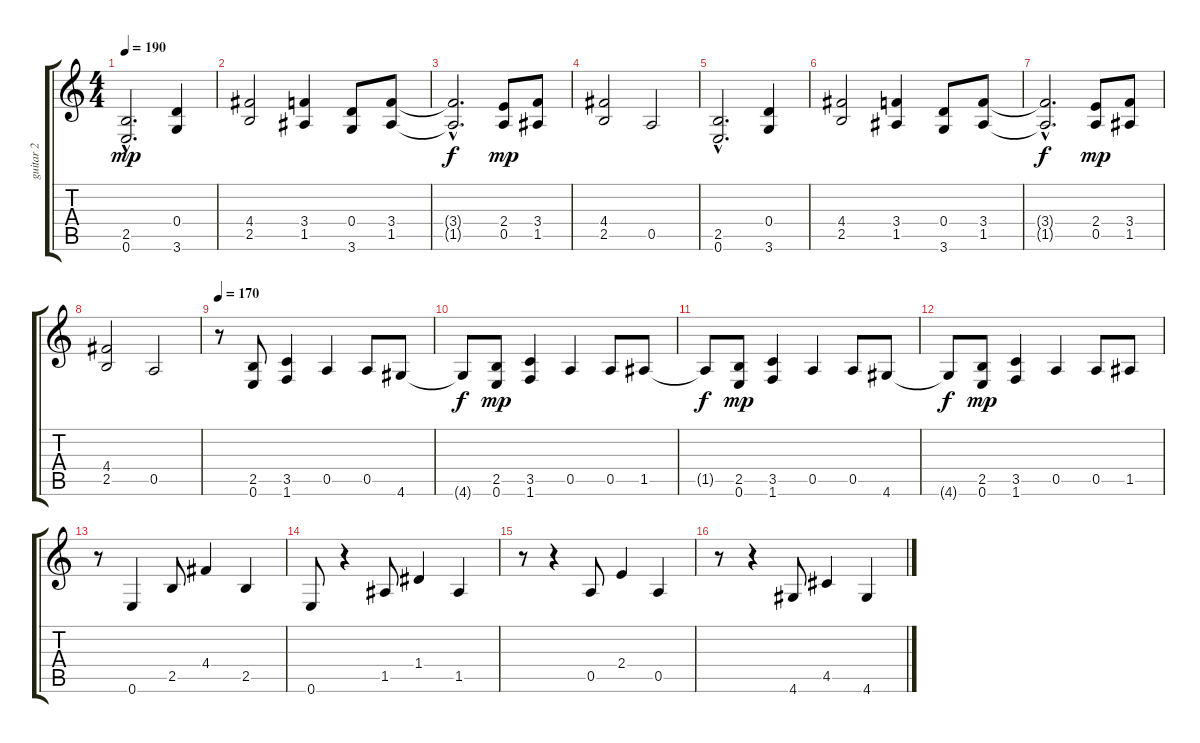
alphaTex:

\track ("guitar 2            " "guitar 2  ") {instrument distortionguitar}
\staff {score tabs}
\tuning (E4 B3 G3 D3 A2 E2) {hide}
\ts (4 4)
\tempo 190
\clef g2
\ks c
(2.5{hac} 0.6{hac}).2{d dy mp} (0.4 3.6).4 |
(4.4 2.5).2 (3.4 1.5).4 (0.4 3.6).8 (3.4 1.5).8 |
(3.4{hac t} 1.5{hac t}).2{d dy f} (2.4 0.5).8{dy mp} (3.4 1.5).8 |
(4.4 2.5).2 0.5.2 |
(2.5{hac} 0.6{hac}).2{d} (0.4 3.6).4 |
(4.4 2.5).2 (3.4 1.5).4 (0.4 3.6).8 (3.4 1.5).8 |
(3.4{hac t} 1.5{hac t}).2{d dy f} (2.4 0.5).8{dy mp} (3.4 1.5).8 |
(4.4 2.5).2 0.5.2 |
\tempo 170
r.8 (2.5 0.6).8 (3.5 1.6).4 0.5.4 0.5.8 4.6.8 |
4.6{t}.8{dy f} (2.5 0.6).8{dy mp} (3.5 1.6).4 0.5.4 0.5.8 1.5.8 |
1.5{t}.8{dy f} (2.5 0.6).8{dy mp} (3.5 1.6).4 0.5.4 0.5.8 4.6.8 |
4.6{t}.8{dy f} (2.5 0.6).8{dy mp} (3.5 1.6).4 0.5.4 0.5.8 1.5.8 |
r.8 0.6.4 2.5.8 4.4.4 2.5.4 |
0.6.8 r.4 1.5.8 1.4.4 1.5.4 |
r.8 r.4 0.5.8 2.4.4 0.5.4 |
r.8 r.4 4.6.8 4.5.4 4.6.4
